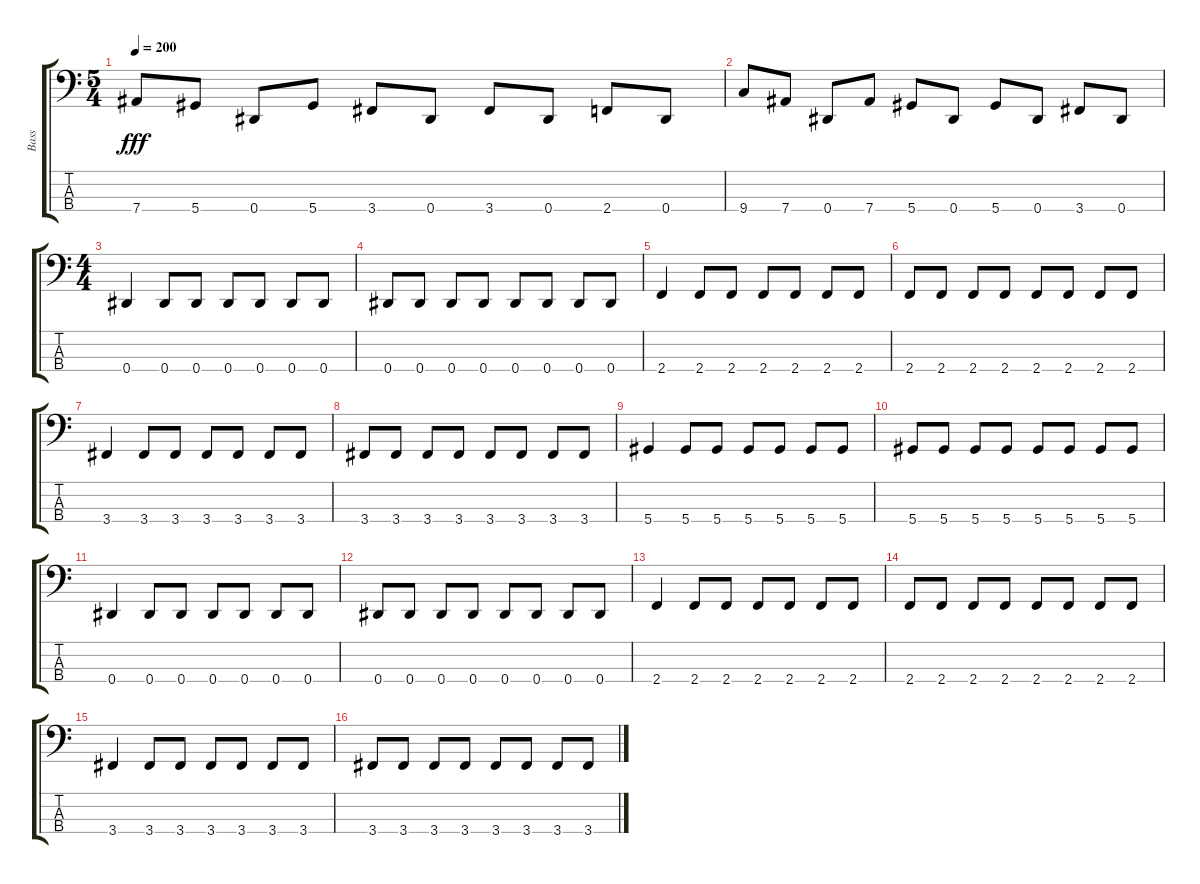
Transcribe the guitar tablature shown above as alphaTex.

\track ("Bass" "Bass") {instrument electricbasspick}
\staff {score tabs}
\tuning (Gb2 Db2 Ab1 Eb1) {hide}
\ts (5 4)
\tempo 200
\clef f4
\ks c
7.4.8{dy fff} 5.4.8 0.4.8 5.4.8 3.4.8 0.4.8 3.4.8 0.4.8 2.4.8 0.4.8 |
9.4.8 7.4.8 0.4.8 7.4.8 5.4.8 0.4.8 5.4.8 0.4.8 3.4.8 0.4.8 |
\ts (4 4)
0.4.4 0.4.8 0.4.8 0.4.8 0.4.8 0.4.8 0.4.8 |
0.4.8 0.4.8 0.4.8 0.4.8 0.4.8 0.4.8 0.4.8 0.4.8 |
2.4.4 2.4.8 2.4.8 2.4.8 2.4.8 2.4.8 2.4.8 |
2.4.8 2.4.8 2.4.8 2.4.8 2.4.8 2.4.8 2.4.8 2.4.8 |
3.4.4 3.4.8 3.4.8 3.4.8 3.4.8 3.4.8 3.4.8 |
3.4.8 3.4.8 3.4.8 3.4.8 3.4.8 3.4.8 3.4.8 3.4.8 |
5.4.4 5.4.8 5.4.8 5.4.8 5.4.8 5.4.8 5.4.8 |
5.4.8 5.4.8 5.4.8 5.4.8 5.4.8 5.4.8 5.4.8 5.4.8 |
0.4.4 0.4.8 0.4.8 0.4.8 0.4.8 0.4.8 0.4.8 |
0.4.8 0.4.8 0.4.8 0.4.8 0.4.8 0.4.8 0.4.8 0.4.8 |
2.4.4 2.4.8 2.4.8 2.4.8 2.4.8 2.4.8 2.4.8 |
2.4.8 2.4.8 2.4.8 2.4.8 2.4.8 2.4.8 2.4.8 2.4.8 |
3.4.4 3.4.8 3.4.8 3.4.8 3.4.8 3.4.8 3.4.8 |
3.4.8 3.4.8 3.4.8 3.4.8 3.4.8 3.4.8 3.4.8 3.4.8
